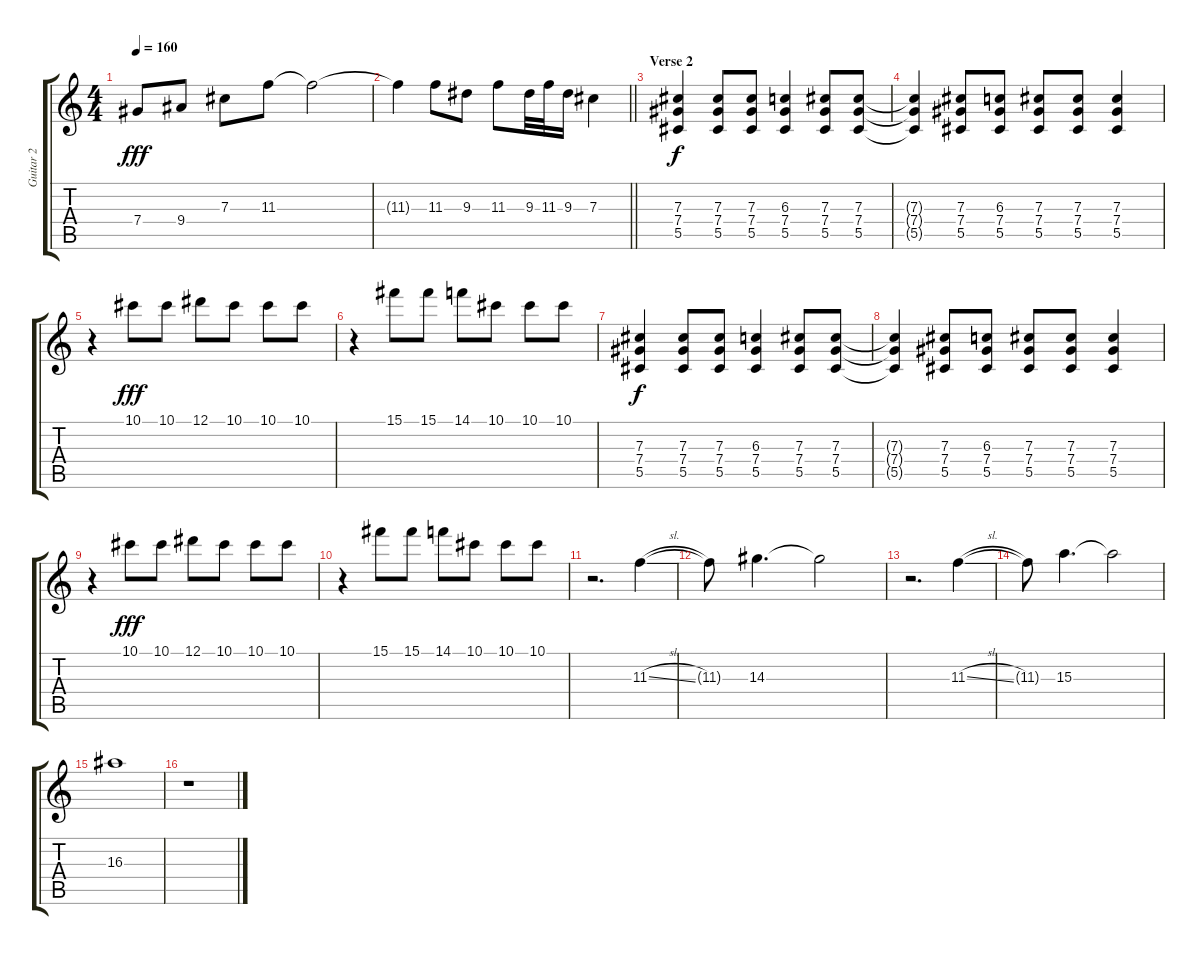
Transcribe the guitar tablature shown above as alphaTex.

\track ("Guitar 2" "Guitar 2") {instrument overdrivenguitar}
\staff {score tabs}
\tuning (Eb4 Bb3 Gb3 Db3 Ab2 Eb2) {hide}
\ts (4 4)
\tempo 160
\clef g2
\ks c
7.4.8{dy fff} 9.4.8 7.3.8 11.3.8 11.3{t}.2 |
\barLineRight lightlight
11.3{t}.4 11.3.8 9.3.8 11.3.8 9.3.32 11.3.32 9.3.16 7.3.4 |
\section ("" "Verse 2")
(7.3 7.4 5.5).4{dy f} (7.3 7.4 5.5).8 (7.3 7.4 5.5).8 (6.3 7.4 5.5).4 (7.3 7.4 5.5).8 (7.3 7.4 5.5).8 |
(7.3{t} 7.4{t} 5.5{t}).4 (7.3 7.4 5.5).8 (6.3 7.4 5.5).8 (7.3 7.4 5.5).8 (7.3 7.4 5.5).8 (7.3 7.4 5.5).4 |
r.4 10.1.8{dy fff} 10.1.8 12.1.8 10.1.8 10.1.8 10.1.8 |
r.4 15.1.8 15.1.8 14.1.8 10.1.8 10.1.8 10.1.8 |
(7.3 7.4 5.5).4{dy f} (7.3 7.4 5.5).8 (7.3 7.4 5.5).8 (6.3 7.4 5.5).4 (7.3 7.4 5.5).8 (7.3 7.4 5.5).8 |
(7.3{t} 7.4{t} 5.5{t}).4 (7.3 7.4 5.5).8 (6.3 7.4 5.5).8 (7.3 7.4 5.5).8 (7.3 7.4 5.5).8 (7.3 7.4 5.5).4 |
r.4 10.1.8{dy fff} 10.1.8 12.1.8 10.1.8 10.1.8 10.1.8 |
r.4 15.1.8 15.1.8 14.1.8 10.1.8 10.1.8 10.1.8 |
r.2{d} 11.3{sl}.4 |
11.3{t}.8 14.3.4{d} 14.3{t}.2 |
r.2{d} 11.3{sl}.4 |
11.3{t}.8 15.3.4{d} 15.3{t}.2 |
16.3.1 |
r.1
